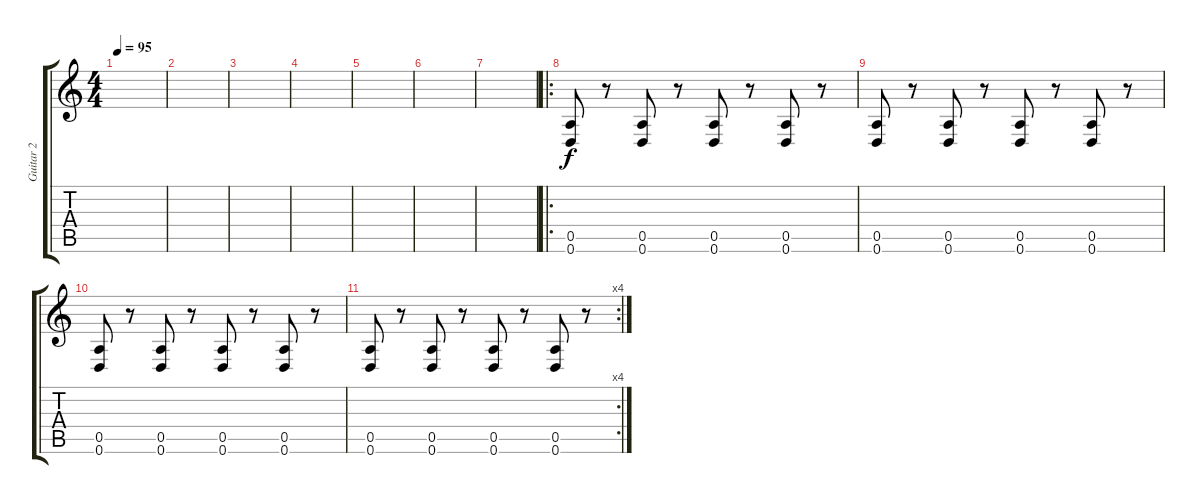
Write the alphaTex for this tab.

\track ("Guitar 2" "Guitar 2") {instrument distortionguitar}
\staff {score tabs}
\tuning (E4 B3 G3 D3 A2 D2) {hide}
\ts (4 4)
\tempo 95
\clef g2
\ks c
|
|
|
|
|
|
|
\ro
(0.5 0.6).8 r.8 (0.5 0.6).8 r.8 (0.5 0.6).8 r.8 (0.5 0.6).8 r.8 |
(0.5 0.6).8 r.8 (0.5 0.6).8 r.8 (0.5 0.6).8 r.8 (0.5 0.6).8 r.8 |
(0.5 0.6).8 r.8 (0.5 0.6).8 r.8 (0.5 0.6).8 r.8 (0.5 0.6).8 r.8 |
\rc 4
(0.5 0.6).8 r.8 (0.5 0.6).8 r.8 (0.5 0.6).8 r.8 (0.5 0.6).8 r.8
